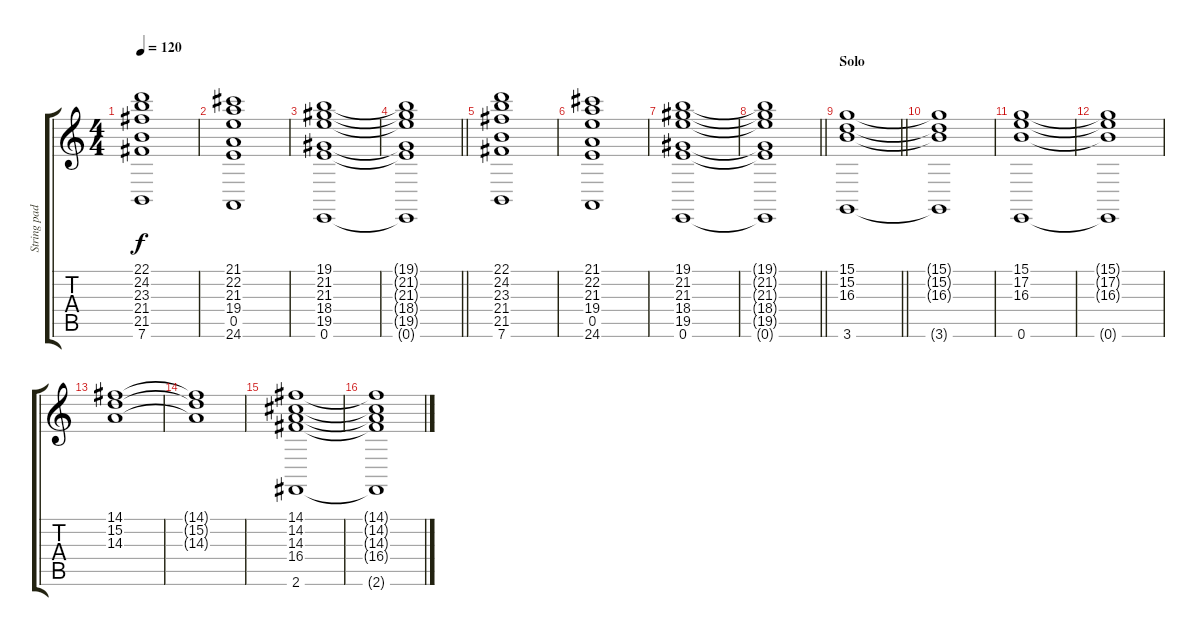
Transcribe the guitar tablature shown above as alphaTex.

\track ("String pads" "String pad") {instrument pad8sweep}
\staff {score tabs}
\tuning (E4 B3 G3 D3 A2 E2) {hide}
\ts (4 4)
\tempo 120
\clef g2
\ks c
(22.1 24.2 23.3 21.4 21.5 7.6).1{dy f} |
(21.1 22.2 21.3 19.4 0.5 24.6).1 |
(19.1 21.2 21.3 18.4 19.5 0.6).1 |
\barLineRight lightlight
(19.1{t} 21.2{t} 21.3{t} 18.4{t} 19.5{t} 0.6{t}).1 |
(22.1 24.2 23.3 21.4 21.5 7.6).1 |
(21.1 22.2 21.3 19.4 0.5 24.6).1 |
(19.1 21.2 21.3 18.4 19.5 0.6).1 |
\barLineRight lightlight
(19.1{t} 21.2{t} 21.3{t} 18.4{t} 19.5{t} 0.6{t}).1 |
\section ("" "Solo")
\barLineRight lightlight
(15.1 15.2 16.3 3.6).1 |
(15.1{t} 15.2{t} 16.3{t} 3.6{t}).1 |
(15.1 17.2 16.3 0.6).1 |
(15.1{t} 17.2{t} 16.3{t} 0.6{t}).1 |
(14.1 15.2 14.3).1 |
(14.1{t} 15.2{t} 14.3{t}).1 |
(14.1 14.2 14.3 16.4 2.6).1 |
(14.1{t} 14.2{t} 14.3{t} 16.4{t} 2.6{t}).1
